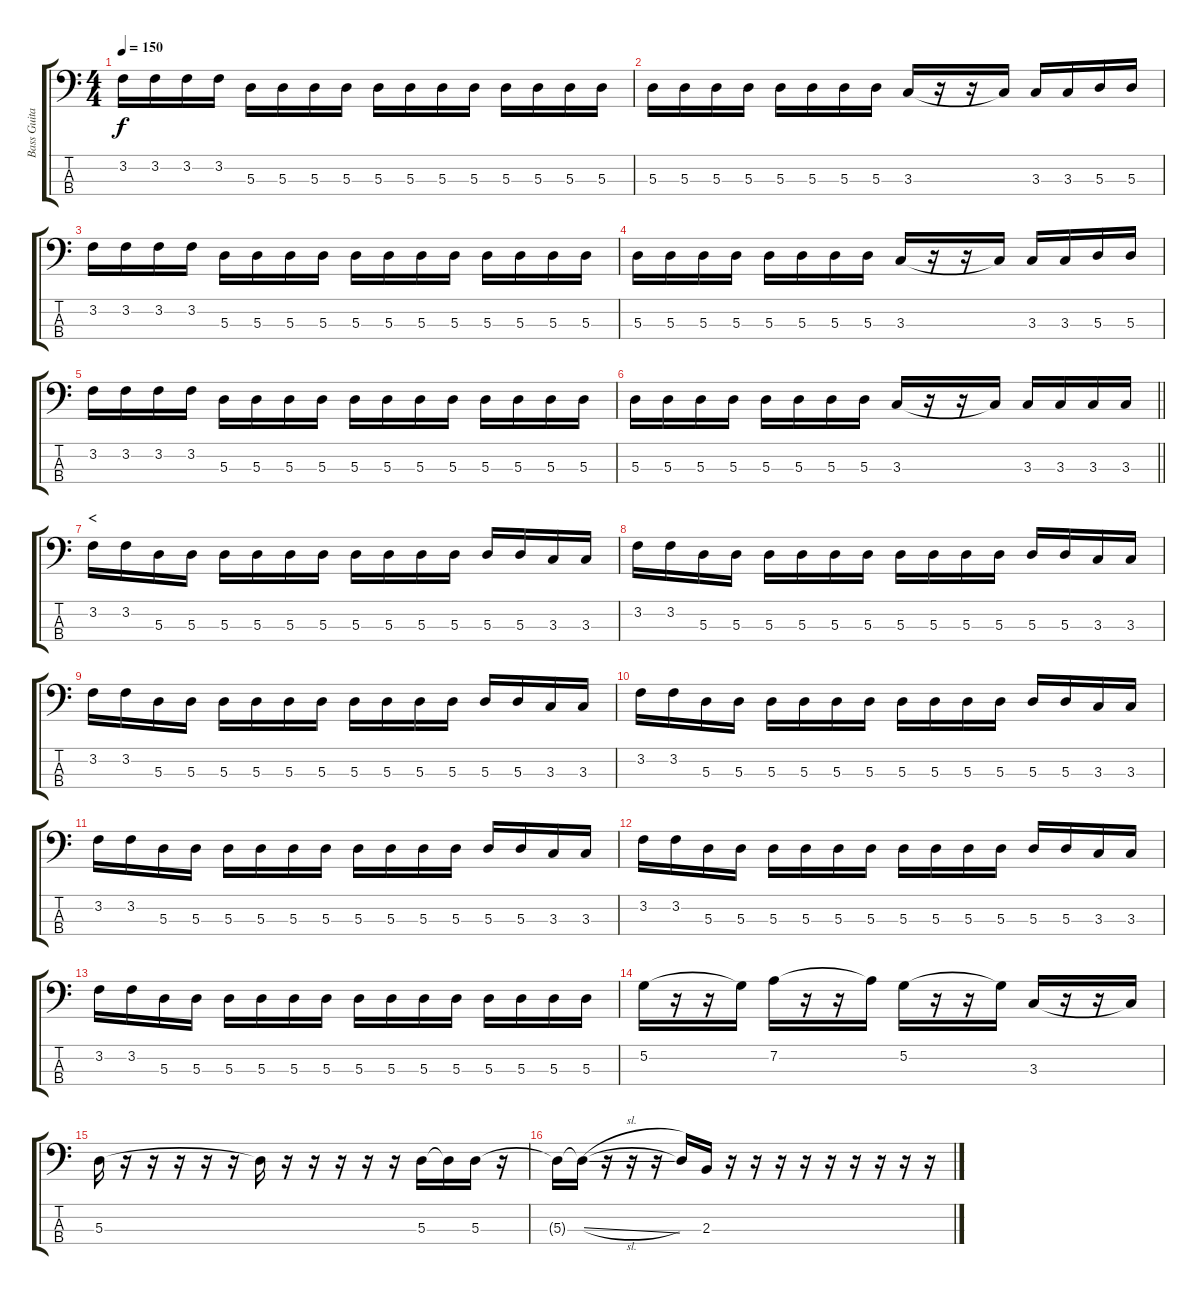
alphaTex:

\track ("Bass Guitar" "Bass Guita") {instrument electricbassfinger}
\staff {score tabs}
\tuning (G2 D2 A1 E1) {hide}
\ts (4 4)
\tempo 150
\clef f4
\ks c
3.2.16{dy f} 3.2.16 3.2.16 3.2.16 5.3.16 5.3.16 5.3.16 5.3.16 5.3.16 5.3.16 5.3.16 5.3.16 5.3.16 5.3.16 5.3.16 5.3.16 |
5.3.16 5.3.16 5.3.16 5.3.16 5.3.16 5.3.16 5.3.16 5.3.16 3.3.16 r.16 r.16 3.3{t}.16 3.3.16 3.3.16 5.3.16 5.3.16 |
3.2.16 3.2.16 3.2.16 3.2.16 5.3.16 5.3.16 5.3.16 5.3.16 5.3.16 5.3.16 5.3.16 5.3.16 5.3.16 5.3.16 5.3.16 5.3.16 |
5.3.16 5.3.16 5.3.16 5.3.16 5.3.16 5.3.16 5.3.16 5.3.16 3.3.16 r.16 r.16 3.3{t}.16 3.3.16 3.3.16 5.3.16 5.3.16 |
3.2.16 3.2.16 3.2.16 3.2.16 5.3.16 5.3.16 5.3.16 5.3.16 5.3.16 5.3.16 5.3.16 5.3.16 5.3.16 5.3.16 5.3.16 5.3.16 |
\barLineRight lightlight
5.3.16 5.3.16 5.3.16 5.3.16 5.3.16 5.3.16 5.3.16 5.3.16 3.3.16 r.16 r.16 3.3{t}.16 3.3.16 3.3.16 3.3.16 3.3.16 |
\section ("" "<")
3.2.16 3.2.16 5.3.16 5.3.16 5.3.16 5.3.16 5.3.16 5.3.16 5.3.16 5.3.16 5.3.16 5.3.16 5.3.16 5.3.16 3.3.16 3.3.16 |
3.2.16 3.2.16 5.3.16 5.3.16 5.3.16 5.3.16 5.3.16 5.3.16 5.3.16 5.3.16 5.3.16 5.3.16 5.3.16 5.3.16 3.3.16 3.3.16 |
3.2.16 3.2.16 5.3.16 5.3.16 5.3.16 5.3.16 5.3.16 5.3.16 5.3.16 5.3.16 5.3.16 5.3.16 5.3.16 5.3.16 3.3.16 3.3.16 |
3.2.16 3.2.16 5.3.16 5.3.16 5.3.16 5.3.16 5.3.16 5.3.16 5.3.16 5.3.16 5.3.16 5.3.16 5.3.16 5.3.16 3.3.16 3.3.16 |
3.2.16 3.2.16 5.3.16 5.3.16 5.3.16 5.3.16 5.3.16 5.3.16 5.3.16 5.3.16 5.3.16 5.3.16 5.3.16 5.3.16 3.3.16 3.3.16 |
3.2.16 3.2.16 5.3.16 5.3.16 5.3.16 5.3.16 5.3.16 5.3.16 5.3.16 5.3.16 5.3.16 5.3.16 5.3.16 5.3.16 3.3.16 3.3.16 |
3.2.16 3.2.16 5.3.16 5.3.16 5.3.16 5.3.16 5.3.16 5.3.16 5.3.16 5.3.16 5.3.16 5.3.16 5.3.16 5.3.16 5.3.16 5.3.16 |
5.2.16 r.16 r.16 5.2{t}.16 7.2.16 r.16 r.16 7.2{t}.16 5.2.16 r.16 r.16 5.2{t}.16 3.3.16 r.16 r.16 3.3{t}.16 |
5.3.16 r.16 r.16 r.16 r.16 r.16 5.3{t}.16 r.16 r.16 r.16 r.16 r.16 5.3.16 5.3{t}.16 5.3.16 r.16 |
5.3{t}.16 5.3{sl t}.16 r.16 r.16 r.16 5.3{t}.16 2.3.16 r.16 r.16 r.16 r.16 r.16 r.16 r.16 r.16 r.16
